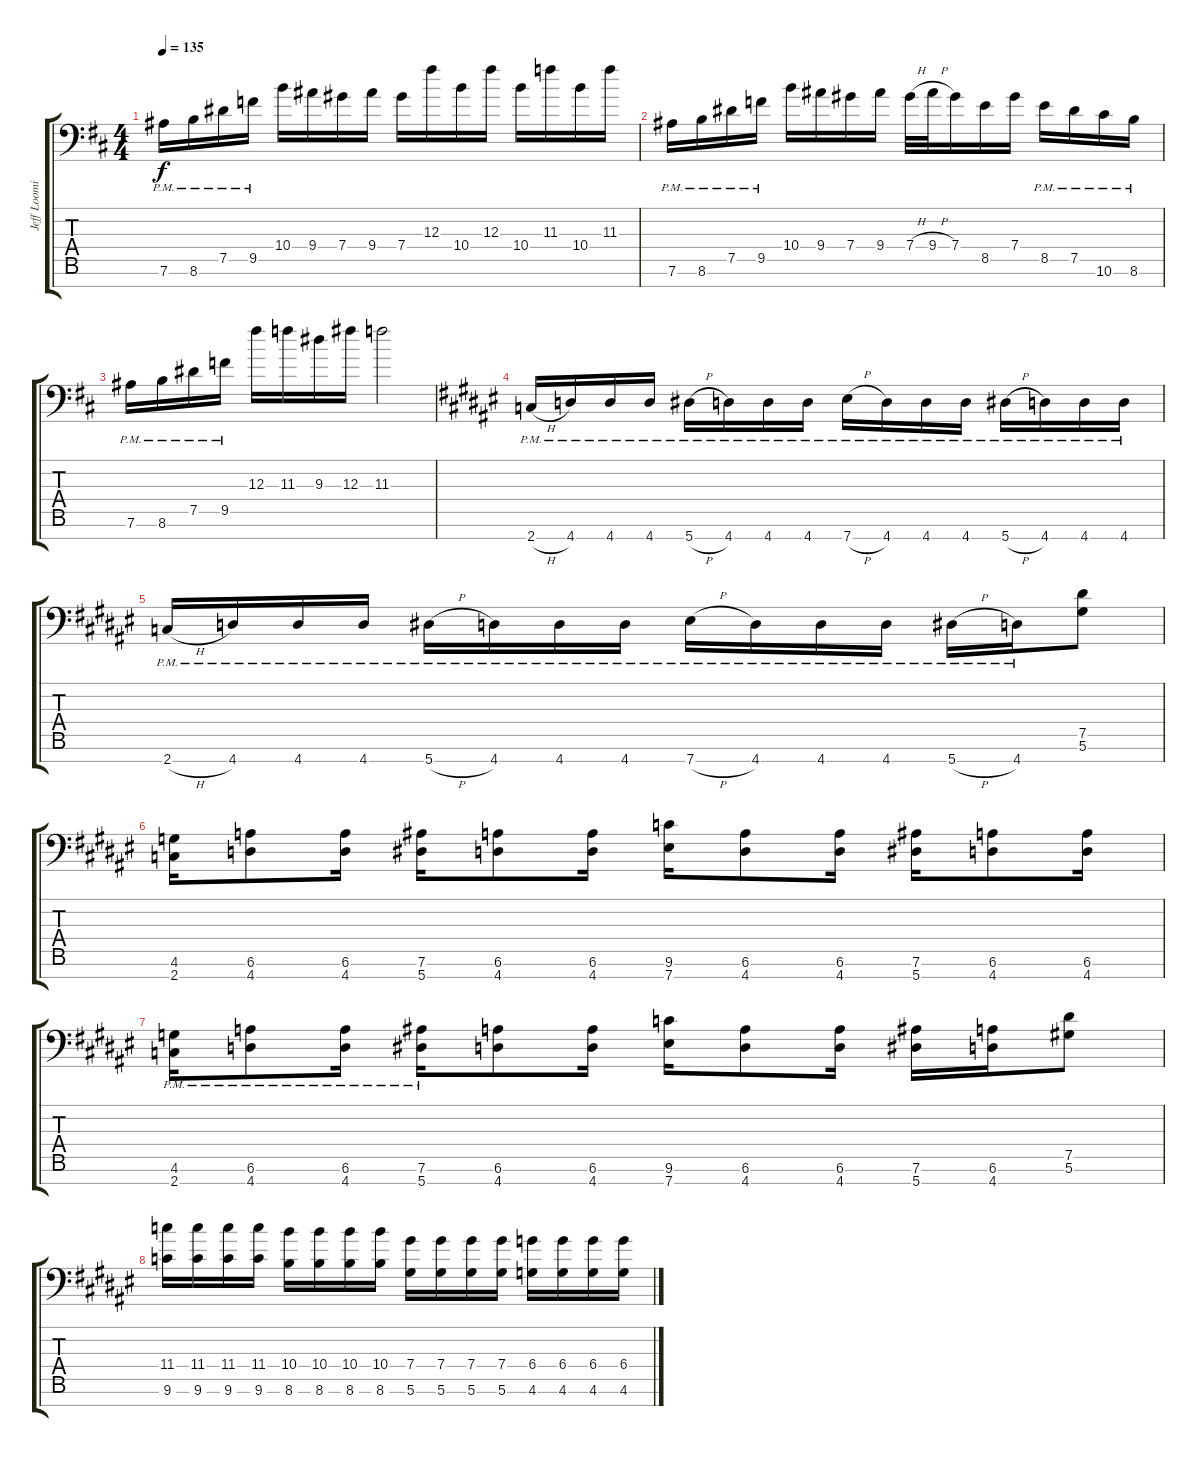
\track ("Jeff Loomis" "Jeff Loomi") {instrument distortionguitar}
\staff {score tabs}
\tuning (Eb4 Bb3 Gb3 Db3 Ab2 Eb2 Bb1) {hide}
\ts (4 4)
\tempo 135
\clef f4
\ks d
7.6{pm}.16{dy f} 8.6{pm}.16 7.5{pm}.16 9.5{pm}.16 10.4.16 9.4.16 7.4.16 9.4.16 7.4.16 12.3.16 10.4.16 12.3.16 10.4.16 11.3.16 10.4.16 11.3.16 |
7.6{pm}.16 8.6{pm}.16 7.5{pm}.16 9.5{pm}.16 10.4.16 9.4.16 7.4.16 9.4.16 7.4{h}.32 9.4{h}.32 7.4.16 8.5.16 7.4.16 8.5{pm}.16 7.5{pm}.16 10.6{pm}.16 8.6{pm}.16 |
7.6{pm}.16 8.6{pm}.16 7.5{pm}.16 9.5{pm}.16 12.3.16 11.3.16 9.3.16 12.3.16 11.3.2 |
\ks f#
2.7{h pm}.16 4.7{pm}.16 4.7{pm}.16 4.7{pm}.16 5.7{h pm}.16 4.7{pm}.16 4.7{pm}.16 4.7{pm}.16 7.7{h pm}.16 4.7{pm}.16 4.7{pm}.16 4.7{pm}.16 5.7{h pm}.16 4.7{pm}.16 4.7{pm}.16 4.7{pm}.16 |
2.7{h pm}.16 4.7{pm}.16 4.7{pm}.16 4.7{pm}.16 5.7{h pm}.16 4.7{pm}.16 4.7{pm}.16 4.7{pm}.16 7.7{h pm}.16 4.7{pm}.16 4.7{pm}.16 4.7{pm}.16 5.7{h pm}.16 4.7{pm}.16 (7.5 5.6).8 |
(4.6 2.7).16 (6.6 4.7).8 (6.6 4.7).16 (7.6 5.7).16 (6.6 4.7).8 (6.6 4.7).16 (9.6 7.7).16 (6.6 4.7).8 (6.6 4.7).16 (7.6 5.7).16 (6.6 4.7).8 (6.6 4.7).16 |
(4.6{pm} 2.7{pm}).16 (6.6{pm} 4.7{pm}).8 (6.6{pm} 4.7{pm}).16 (7.6{pm} 5.7{pm}).16 (6.6 4.7).8 (6.6 4.7).16 (9.6 7.7).16 (6.6 4.7).8 (6.6 4.7).16 (7.6 5.7).16 (6.6 4.7).16 (7.5 5.6).8 |
(11.4 9.6).16 (11.4 9.6).16 (11.4 9.6).16 (11.4 9.6).16 (10.4 8.6).16 (10.4 8.6).16 (10.4 8.6).16 (10.4 8.6).16 (7.4 5.6).16 (7.4 5.6).16 (7.4 5.6).16 (7.4 5.6).16 (6.4 4.6).16 (6.4 4.6).16 (6.4 4.6).16 (6.4 4.6).16
